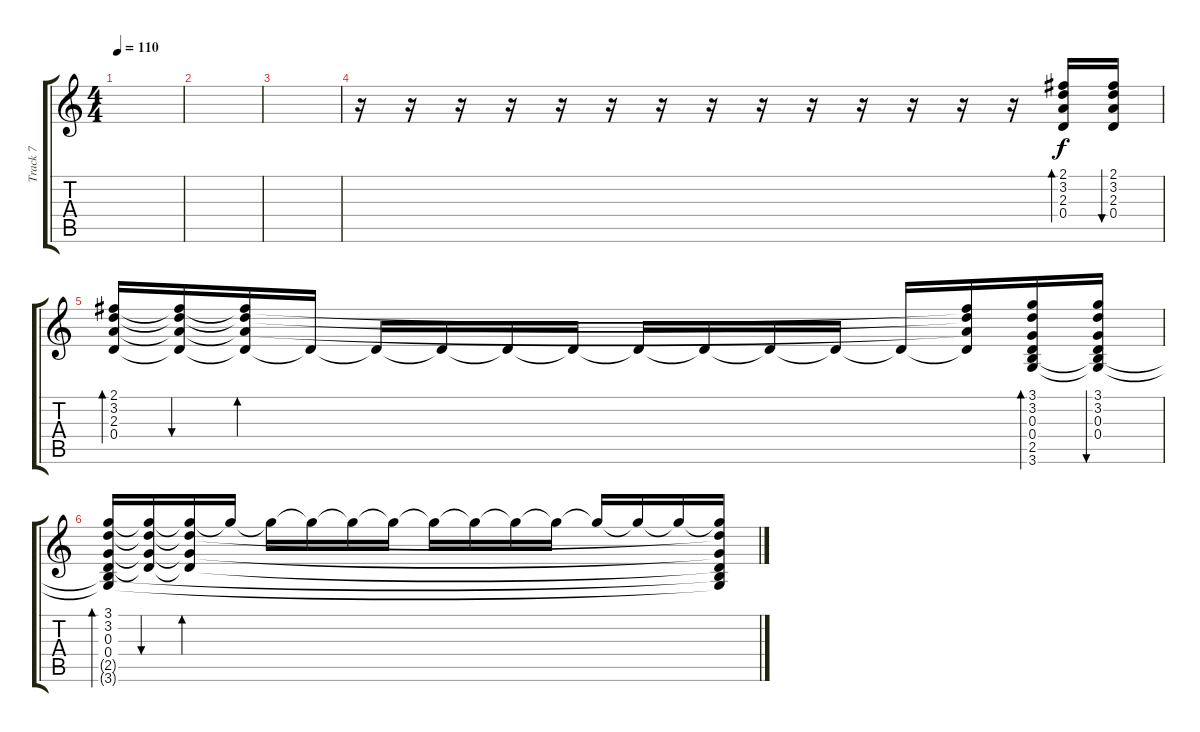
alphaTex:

\track ("Track 7" "Track 7") {instrument acousticguitarsteel}
\staff {score tabs}
\tuning (E4 B3 G3 D3 A2 E2) {hide}
\ts (4 4)
\tempo 110
\clef g2
\ks c
|
|
|
r.16 r.16 r.16 r.16 r.16 r.16 r.16 r.16 r.16 r.16 r.16 r.16 r.16 r.16 (2.1 3.2 2.3 0.4).16{bd 60} (2.1 3.2 2.3 0.4).16{bu 60} |
(2.1 3.2 2.3 0.4).16{bd 60} (2.1{t} 3.2{t} 2.3{t} 0.4{t}).16{bu 60} (2.1{t} 3.2{t} 2.3{t} 0.4{t}).16{bd 60} 0.4{t}.16 0.4{t}.16 0.4{t}.16 0.4{t}.16 0.4{t}.16 0.4{t}.16 0.4{t}.16 0.4{t}.16 0.4{t}.16 0.4{t}.16 (2.1{t} 3.2{t} 2.3{t} 0.4{t}).16 (3.1 3.2 0.3 0.4 2.5 3.6).16{bd 60} (3.1 3.2 0.3 0.4 2.5{t} 3.6{t}).16{bu 60} |
(3.1 3.2 0.3 0.4 2.5{t} 3.6{t}).16{bd 60} (3.1{t} 3.2{t} 0.3{t} 0.4{t}).16{bu 60} (3.1{t} 3.2{t} 0.3{t} 0.4{t}).16{bd 60} 3.1{t}.16 3.1{t}.16 3.1{t}.16 3.1{t}.16 3.1{t}.16 3.1{t}.16 3.1{t}.16 3.1{t}.16 3.1{t}.16 3.1{t}.16 3.1{t}.16 3.1{t}.16 (3.1{t} 3.2{t} 0.3{t} 0.4{t} 2.5{t} 3.6{t}).16
